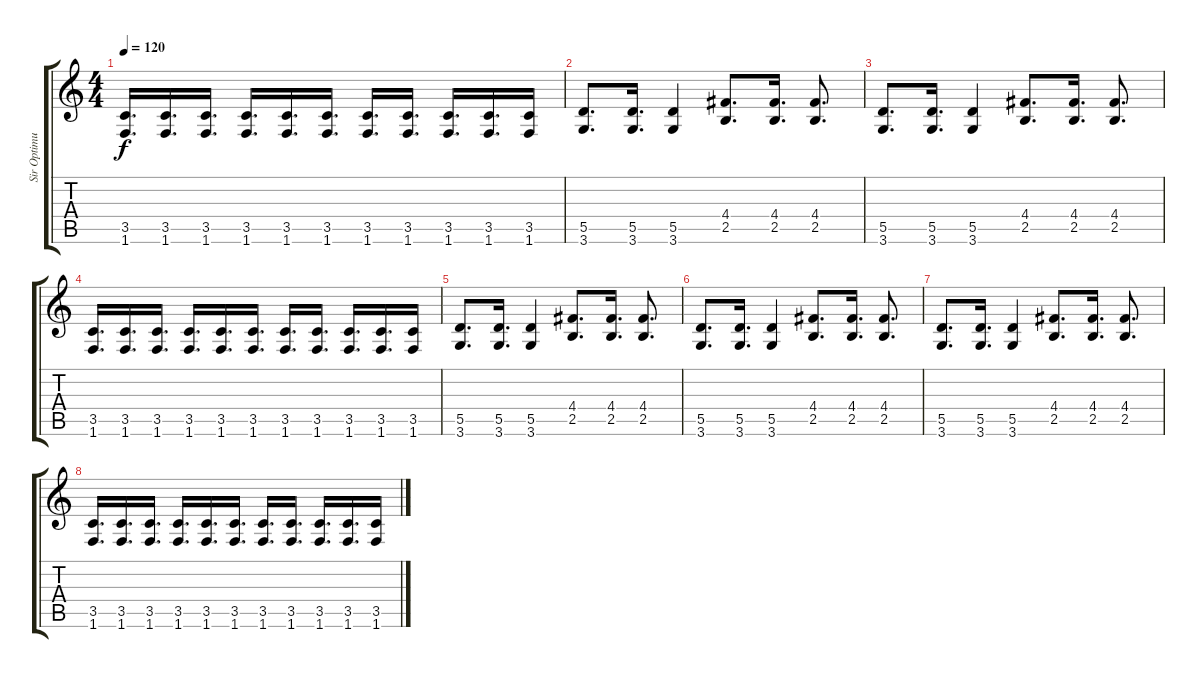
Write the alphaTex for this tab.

\track ("Sir Optimus Prime" "Sir Optimu") {instrument distortionguitar}
\staff {score tabs}
\tuning (E4 B3 G3 D3 A2 E2) {hide}
\ts (4 4)
\tempo 120
\clef g2
\ks c
(3.5 1.6).16{d dy f} (3.5 1.6).16{d} (3.5 1.6).16{d} (3.5 1.6).16{d} (3.5 1.6).16{d} (3.5 1.6).16{d} (3.5 1.6).16{d} (3.5 1.6).16{d} (3.5 1.6).16{d} (3.5 1.6).16{d} (3.5 1.6).16 |
(5.5 3.6).8{d} (5.5 3.6).16{d} (5.5 3.6).4 (4.4 2.5).8{d} (4.4 2.5).16{d} (4.4 2.5).8{d} |
(5.5 3.6).8{d} (5.5 3.6).16{d} (5.5 3.6).4 (4.4 2.5).8{d} (4.4 2.5).16{d} (4.4 2.5).8{d} |
(3.5 1.6).16{d} (3.5 1.6).16{d} (3.5 1.6).16{d} (3.5 1.6).16{d} (3.5 1.6).16{d} (3.5 1.6).16{d} (3.5 1.6).16{d} (3.5 1.6).16{d} (3.5 1.6).16{d} (3.5 1.6).16{d} (3.5 1.6).16 |
(5.5 3.6).8{d} (5.5 3.6).16{d} (5.5 3.6).4 (4.4 2.5).8{d} (4.4 2.5).16{d} (4.4 2.5).8{d} |
(5.5 3.6).8{d} (5.5 3.6).16{d} (5.5 3.6).4 (4.4 2.5).8{d} (4.4 2.5).16{d} (4.4 2.5).8{d} |
(5.5 3.6).8{d} (5.5 3.6).16{d} (5.5 3.6).4 (4.4 2.5).8{d} (4.4 2.5).16{d} (4.4 2.5).8{d} |
(3.5 1.6).16{d} (3.5 1.6).16{d} (3.5 1.6).16{d} (3.5 1.6).16{d} (3.5 1.6).16{d} (3.5 1.6).16{d} (3.5 1.6).16{d} (3.5 1.6).16{d} (3.5 1.6).16{d} (3.5 1.6).16{d} (3.5 1.6).16
